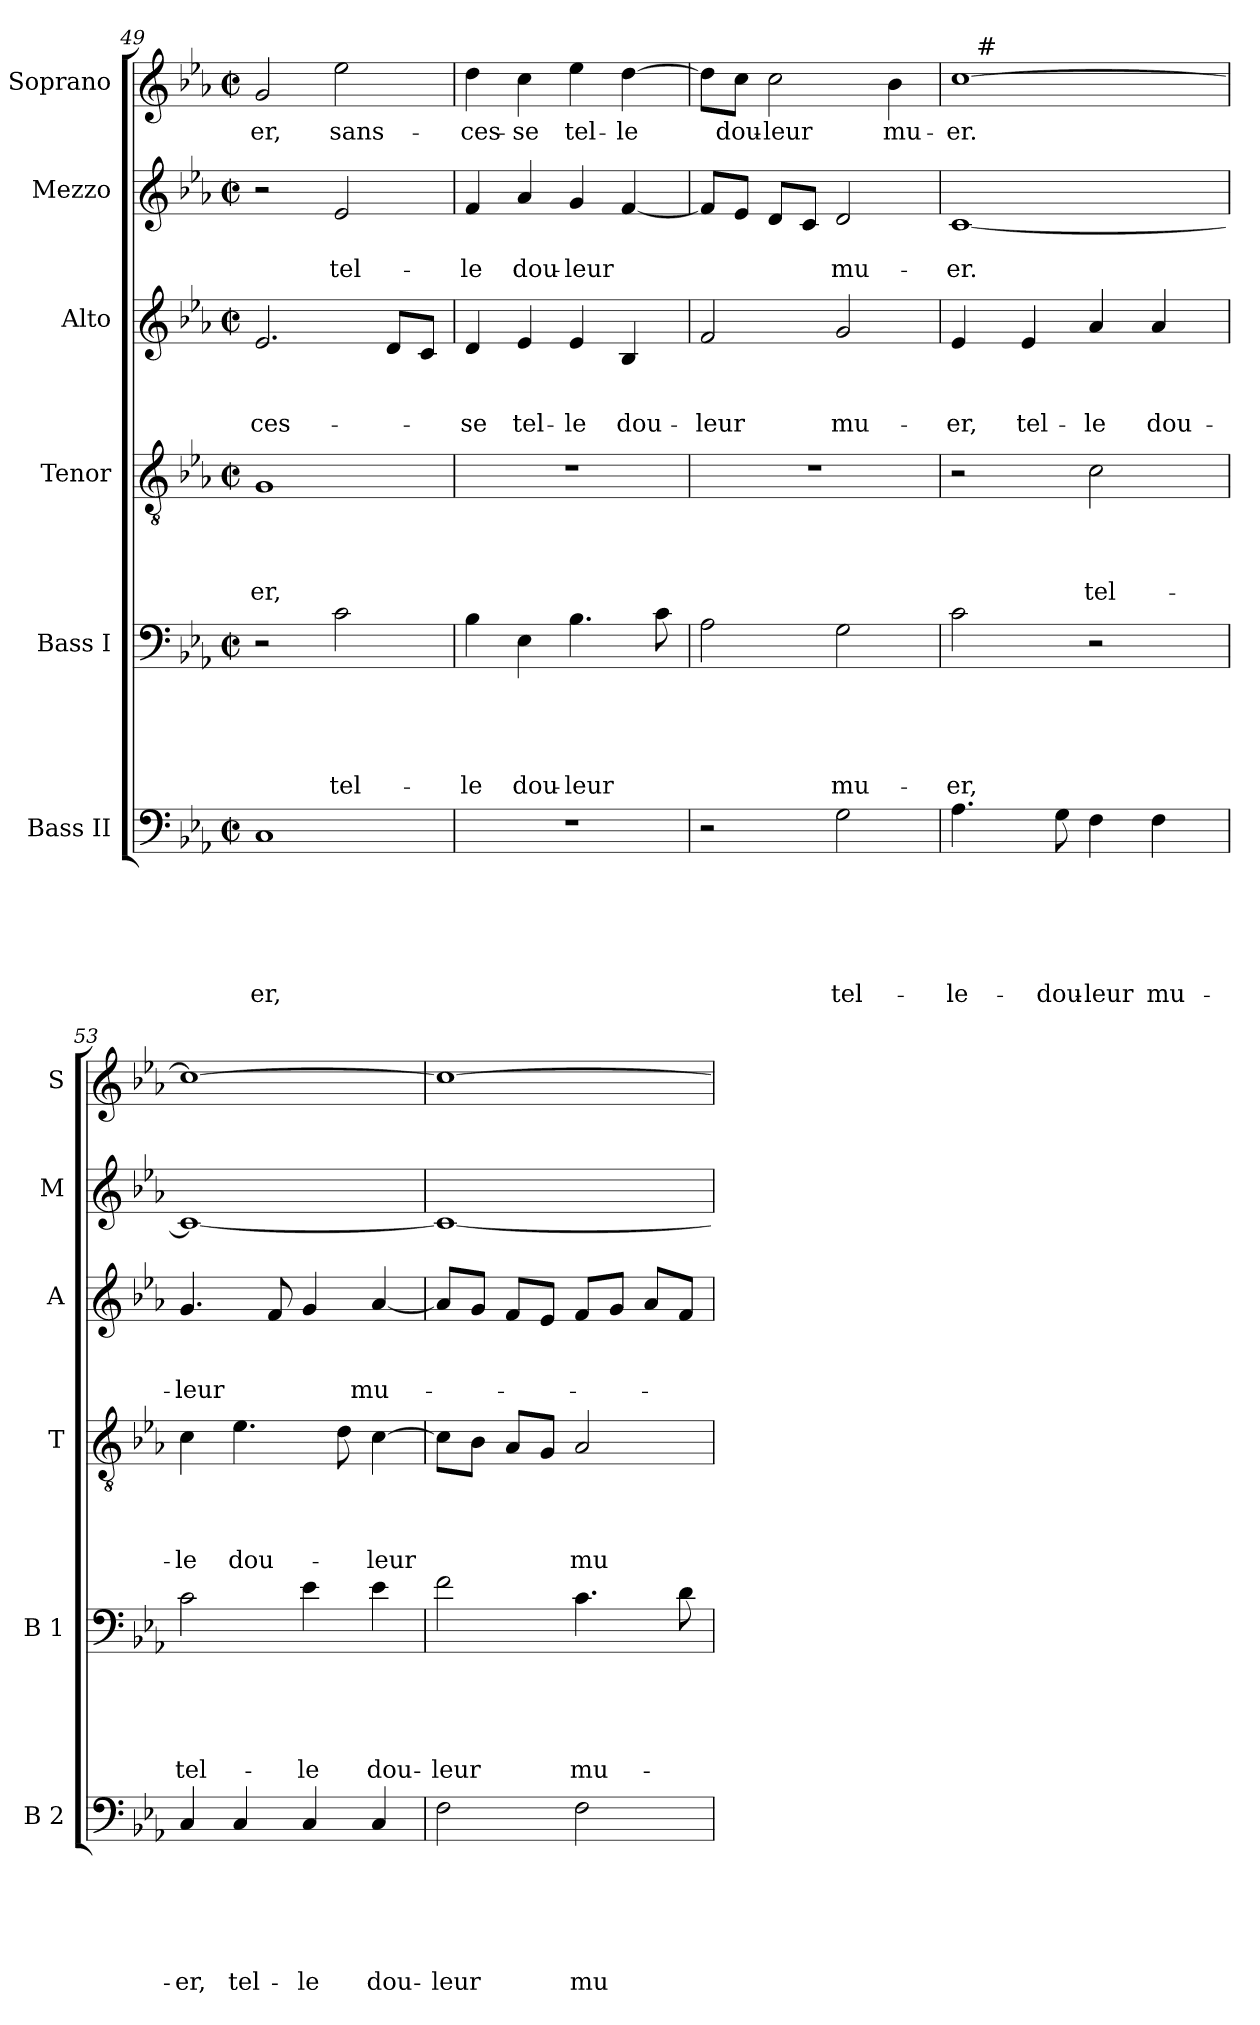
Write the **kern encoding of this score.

**kern	**text	**text	**text	**text	**text	**text	**kern	**text	**text	**text	**text	**text	**kern	**text	**text	**text	**text	**kern	**text	**text	**text	**kern	**text	**text	**kern	**text
*part6	*part6	*part6	*part6	*part6	*part6	*part6	*part5	*part5	*part5	*part5	*part5	*part5	*part4	*part4	*part4	*part4	*part4	*part3	*part3	*part3	*part3	*part2	*part2	*part2	*part1	*part1
*staff6	*staff6	*staff6	*staff6	*staff6	*staff6	*staff6	*staff5	*staff5	*staff5	*staff5	*staff5	*staff5	*staff4	*staff4	*staff4	*staff4	*staff4	*staff3	*staff3	*staff3	*staff3	*staff2	*staff2	*staff2	*staff1	*staff1
*I"Bass II	*	*	*	*	*	*	*I"Bass I	*	*	*	*	*	*I"Tenor	*	*	*	*	*I"Alto	*	*	*	*I"Mezzo	*	*	*I"Soprano	*
*I'B 2	*	*	*	*	*	*	*I'B 1	*	*	*	*	*	*I'T	*	*	*	*	*I'A	*	*	*	*I'M	*	*	*I'S	*
*clefF4	*	*	*	*	*	*	*clefF4	*	*	*	*	*	*clefGv2	*	*	*	*	*clefG2	*	*	*	*clefG2	*	*	*clefG2	*
*k[b-e-a-]	*	*	*	*	*	*	*k[b-e-a-]	*	*	*	*	*	*k[b-e-a-]	*	*	*	*	*k[b-e-a-]	*	*	*	*k[b-e-a-]	*	*	*k[b-e-a-]	*
*E-:	*	*	*	*	*	*	*E-:	*	*	*	*	*	*E-:	*	*	*	*	*E-:	*	*	*	*E-:	*	*	*E-:	*
*M2/2	*	*	*	*	*	*	*M2/2	*	*	*	*	*	*M2/2	*	*	*	*	*M2/2	*	*	*	*M2/2	*	*	*M2/2	*
*met(c|)	*	*	*	*	*	*	*met(c|)	*	*	*	*	*	*met(c|)	*	*	*	*	*met(c|)	*	*	*	*met(c|)	*	*	*met(c|)	*
=49	=49	=49	=49	=49	=49	=49	=49	=49	=49	=49	=49	=49	=49	=49	=49	=49	=49	=49	=49	=49	=49	=49	=49	=49	=49	=49
!	!	!	!	!	!	!LO:LY:b	!	!	!	!	!	!	!	!	!	!	!LO:LY:b	!	!	!	!LO:LY:b	!	!	!	!	!LO:LY:b
1C	.	.	.	.	.	-er,	2r	.	.	.	.	.	1G	.	.	.	-er,	2.e-/	.	.	ces-	2r	.	.	2g/	-er,
!	!	!	!	!	!	!	!	!	!	!	!	!LO:LY:b	!	!	!	!	!	!	!	!	!	!	!	!LO:LY:b	!	!LO:LY:b
.	.	.	.	.	.	.	2c\	.	.	.	.	tel-	.	.	.	.	.	.	.	.	.	2e-/	.	tel-	2ee-\	sans-
.	.	.	.	.	.	.	.	.	.	.	.	.	.	.	.	.	.	8d/L	.	.	.	.	.	.	.	.
.	.	.	.	.	.	.	.	.	.	.	.	.	.	.	.	.	.	8c/J	.	.	.	.	.	.	.	.
=50	=50	=50	=50	=50	=50	=50	=50	=50	=50	=50	=50	=50	=50	=50	=50	=50	=50	=50	=50	=50	=50	=50	=50	=50	=50	=50
!	!	!	!	!	!	!	!	!	!	!	!	!LO:LY:b	!	!	!	!	!	!	!	!	!LO:LY:b	!	!	!LO:LY:b	!	!LO:LY:b
1r	.	.	.	.	.	.	4B-\	.	.	.	.	-le	1r	.	.	.	.	4d/	.	.	-se	4f/	.	-le	4dd\	-ces-
!	!	!	!	!	!	!	!	!	!	!	!	!LO:LY:b	!	!	!	!	!	!	!	!	!LO:LY:b	!	!	!LO:LY:b	!	!LO:LY:b
.	.	.	.	.	.	.	4E-\	.	.	.	.	dou-	.	.	.	.	.	4e-/	.	.	tel-	4a-/	.	dou-	4cc\	-se
!	!	!	!	!	!	!	!	!	!	!	!	!LO:LY:b	!	!	!	!	!	!	!	!	!LO:LY:b	!	!	!LO:LY:b	!	!LO:LY:b
.	.	.	.	.	.	.	4.B-\	.	.	.	.	-leur	.	.	.	.	.	4e-/	.	.	-le	4g/	.	-leur	4ee-\	tel-
!	!	!	!	!	!	!	!	!	!	!	!	!	!	!	!	!	!	!	!	!	!LO:LY:b	!	!	!	!	!LO:LY:b
.	.	.	.	.	.	.	.	.	.	.	.	.	.	.	.	.	.	4B-/	.	.	dou-	[<4f/	.	.	[<4dd\	-le
.	.	.	.	.	.	.	8c\	.	.	.	.	.	.	.	.	.	.	.	.	.	.	.	.	.	.	.
!!LO:LB:g=z
=51	=51	=51	=51	=51	=51	=51	=51	=51	=51	=51	=51	=51	=51	=51	=51	=51	=51	=51	=51	=51	=51	=51	=51	=51	=51	=51
!	!	!	!	!	!	!	!	!	!	!	!	!	!	!	!	!	!	!	!	!	!LO:LY:b	!	!	!	!	!
2r	.	.	.	.	.	.	2A-\	.	.	.	.	.	1r	.	.	.	.	2f/	.	.	-leur	8f/L]	.	.	8dd\L]	.
!	!	!	!	!	!	!	!	!	!	!	!	!	!	!	!	!	!	!	!	!	!	!	!	!	!	!LO:LY:b
.	.	.	.	.	.	.	.	.	.	.	.	.	.	.	.	.	.	.	.	.	.	8e-/J	.	.	8cc\J	dou-
!	!	!	!	!	!	!	!	!	!	!	!	!	!	!	!	!	!	!	!	!	!	!	!	!	!	!LO:LY:b
.	.	.	.	.	.	.	.	.	.	.	.	.	.	.	.	.	.	.	.	.	.	8d/L	.	.	2cc\	-leur
.	.	.	.	.	.	.	.	.	.	.	.	.	.	.	.	.	.	.	.	.	.	8c/J	.	.	.	.
!	!	!	!	!	!	!LO:LY:b	!	!	!	!	!	!LO:LY:b	!	!	!	!	!	!	!	!	!LO:LY:b	!	!	!LO:LY:b	!	!
2G\	.	.	.	.	.	tel-	2G\	.	.	.	.	mu-	.	.	.	.	.	2g/	.	.	mu-	2d/	.	mu-	.	.
!	!	!	!	!	!	!	!	!	!	!	!	!	!	!	!	!	!	!	!	!	!	!	!	!	!	!LO:LY:b
.	.	.	.	.	.	.	.	.	.	.	.	.	.	.	.	.	.	.	.	.	.	.	.	.	4b-\	mu-
=52	=52	=52	=52	=52	=52	=52	=52	=52	=52	=52	=52	=52	=52	=52	=52	=52	=52	=52	=52	=52	=52	=52	=52	=52	=52	=52
!	!	!	!	!	!	!LO:LY:b	!	!	!	!	!	!LO:LY:b	!	!	!	!	!	!	!	!	!LO:LY:b	!	!	!LO:LY:b	!	!LO:LY:b
*	*	*	*	*	*	*	*	*	*	*	*	*	*	*	*	*	*	*	*	*	*	*	*	*	*^	*
4.A-\	.	.	.	.	.	-le-	2c\	.	.	.	.	-er,	2r	.	.	.	.	4e-/	.	.	-er,	[<1c	.	-er.	[>1cc	24ryy	-er.
.	.	.	.	.	.	.	.	.	.	.	.	.	.	.	.	.	.	.	.	.	.	.	.	.	.	96ryy	.
!	!	!	!	!	!	!	!	!	!	!	!	!	!	!	!	!	!	!	!	!	!	!	!	!	!	!LO:TX:a:t=#	!
.	.	.	.	.	.	.	.	.	.	.	.	.	.	.	.	.	.	.	.	.	.	.	.	.	.	3%2ryy	.
!	!	!	!	!	!	!	!	!	!	!	!	!	!	!	!	!	!	!	!	!	!LO:LY:b	!	!	!	!	!	!
.	.	.	.	.	.	.	.	.	.	.	.	.	.	.	.	.	.	4e-/	.	.	tel-	.	.	.	.	.	.
!	!	!	!	!	!	!LO:LY:b	!	!	!	!	!	!	!	!	!	!	!	!	!	!	!	!	!	!	!	!	!
8G\	.	.	.	.	.	-dou-	.	.	.	.	.	.	.	.	.	.	.	.	.	.	.	.	.	.	.	.	.
!	!	!	!	!	!	!LO:LY:b	!	!	!	!	!	!	!	!	!	!	!LO:LY:b	!	!	!	!LO:LY:b	!	!	!	!	!	!
4F\	.	.	.	.	.	-leur	2r	.	.	.	.	.	2c\	.	.	.	tel-	4a-/	.	.	-le	.	.	.	.	.	.
.	.	.	.	.	.	.	.	.	.	.	.	.	.	.	.	.	.	.	.	.	.	.	.	.	.	6ryy	.
!	!	!	!	!	!	!LO:LY:b	!	!	!	!	!	!	!	!	!	!	!	!	!	!	!LO:LY:b	!	!	!	!	!	!
4F\	.	.	.	.	.	mu-	.	.	.	.	.	.	.	.	.	.	.	4a-/	.	.	dou-	.	.	.	.	.	.
.	.	.	.	.	.	.	.	.	.	.	.	.	.	.	.	.	.	.	.	.	.	.	.	.	.	12ryy	.
.	.	.	.	.	.	.	.	.	.	.	.	.	.	.	.	.	.	.	.	.	.	.	.	.	.	48.ryy	.
=53	=53	=53	=53	=53	=53	=53	=53	=53	=53	=53	=53	=53	=53	=53	=53	=53	=53	=53	=53	=53	=53	=53	=53	=53	=53	=53	=53
!	!	!	!	!	!	!LO:LY:b	!	!	!	!	!	!LO:LY:b	!	!	!	!	!LO:LY:b	!	!	!	!LO:LY:b	!	!	!	!	!	!
*	*	*	*	*	*	*	*	*	*	*	*	*	*	*	*	*	*	*	*	*	*	*	*	*	*v	*v	*
4C/	.	.	.	.	.	-er,	2c\	.	.	.	.	tel-	4c\	.	.	.	-le	4.g/	.	.	-leur	1c_	.	.	1cc_	.
!	!	!	!	!	!	!LO:LY:b	!	!	!	!	!	!	!	!	!	!	!LO:LY:b	!	!	!	!	!	!	!	!	!
4C/	.	.	.	.	.	tel-	.	.	.	.	.	.	4.e-\	.	.	.	dou-	.	.	.	.	.	.	.	.	.
.	.	.	.	.	.	.	.	.	.	.	.	.	.	.	.	.	.	8f/	.	.	.	.	.	.	.	.
!	!	!	!	!	!	!LO:LY:b	!	!	!	!	!	!LO:LY:b	!	!	!	!	!	!	!	!	!	!	!	!	!	!
4C/	.	.	.	.	.	-le	4e-\	.	.	.	.	-le	.	.	.	.	.	4g/	.	.	.	.	.	.	.	.
.	.	.	.	.	.	.	.	.	.	.	.	.	8d\	.	.	.	.	.	.	.	.	.	.	.	.	.
!	!	!	!	!	!	!LO:LY:b	!	!	!	!	!	!LO:LY:b	!	!	!	!	!LO:LY:b	!	!	!	!LO:LY:b	!	!	!	!	!
4C/	.	.	.	.	.	dou-	4e-\	.	.	.	.	dou-	[>4c\	.	.	.	-leur	[<4a-/	.	.	mu-	.	.	.	.	.
=54	=54	=54	=54	=54	=54	=54	=54	=54	=54	=54	=54	=54	=54	=54	=54	=54	=54	=54	=54	=54	=54	=54	=54	=54	=54	=54
!	!	!	!	!	!	!LO:LY:b	!	!	!	!	!	!LO:LY:b	!	!	!	!	!	!	!	!	!	!	!	!	!	!
2F\	.	.	.	.	.	-leur	2f\	.	.	.	.	-leur	8c\L]	.	.	.	.	8a-/L]	.	.	.	1c_	.	.	1cc_	.
.	.	.	.	.	.	.	.	.	.	.	.	.	8B-\J	.	.	.	.	8g/J	.	.	.	.	.	.	.	.
.	.	.	.	.	.	.	.	.	.	.	.	.	8A-/L	.	.	.	.	8f/L	.	.	.	.	.	.	.	.
.	.	.	.	.	.	.	.	.	.	.	.	.	8G/J	.	.	.	.	8e-/J	.	.	.	.	.	.	.	.
!	!	!	!	!	!	!LO:LY:b	!	!	!	!	!	!LO:LY:b	!	!	!	!	!LO:LY:b	!	!	!	!	!	!	!	!	!
2F\	.	.	.	.	.	mu-	4.c\	.	.	.	.	mu-	2A-/	.	.	.	mu-	8f/L	.	.	.	.	.	.	.	.
.	.	.	.	.	.	.	.	.	.	.	.	.	.	.	.	.	.	8g/J	.	.	.	.	.	.	.	.
.	.	.	.	.	.	.	.	.	.	.	.	.	.	.	.	.	.	8a-/L	.	.	.	.	.	.	.	.
.	.	.	.	.	.	.	8d\	.	.	.	.	.	.	.	.	.	.	8f/J	.	.	.	.	.	.	.	.
=	=	=	=	=	=	=	=	=	=	=	=	=	=	=	=	=	=	=	=	=	=	=	=	=	=	=
*-	*-	*-	*-	*-	*-	*-	*-	*-	*-	*-	*-	*-	*-	*-	*-	*-	*-	*-	*-	*-	*-	*-	*-	*-	*-	*-
